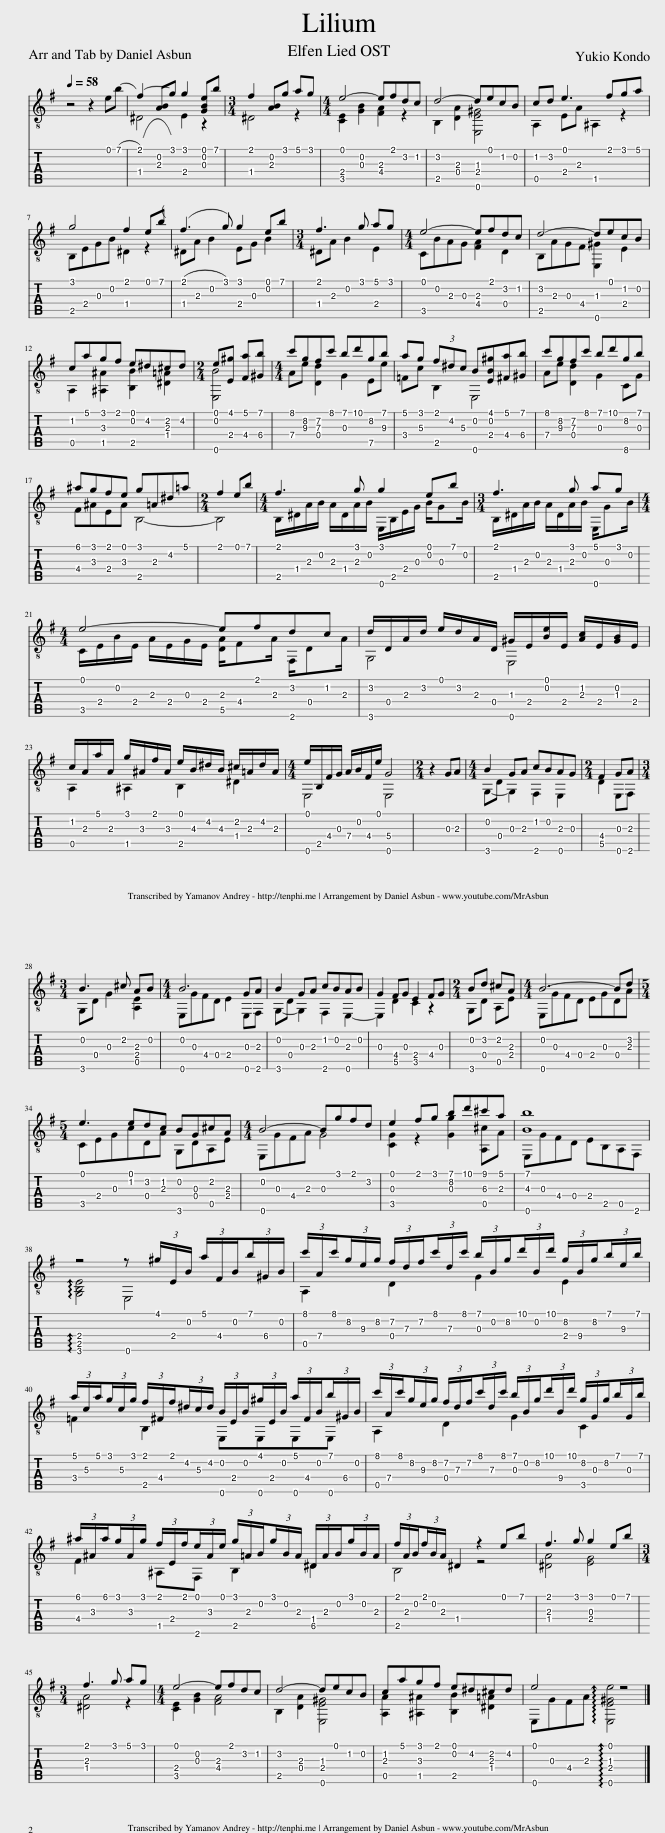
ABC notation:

X:1
%%score { ( 1 3 ) | ( 2 4 ) }
L:1/8
Q:1/4=58
M:none
I:linebreak $
K:G
V:1 treble-8
V:3 treble-8
V:2 tab stafflines=6 strings="E2,A2,D3,G3,B3,E4 nostems "
V:4 tab stafflines=6 strings="E2,A2,D3,G3,B3,E4 nostems "
V:1
 z4 z2 e(b | (f2) [AB]g) g2 [GBe]b |[M:3/4] f2 [AB]g ag |[M:4/4] e4- efdc | d4- decB | %5
 cd e3 fga |$ g4 f2 eb | (f3 g) g2 eb |[M:3/4] f3 g ag |[M:4/4] e4- efdc | %10
 d4- decB |$ cagf e^d^cd |[M:2/4] e[E^g] [Fa][^Gb] |[M:4/4] c'gfc' bd'gb | ag (3f^dc B[EB^g][^Fa][^Gb] | %15
 c'gfc' bd'gb |$ ^agfe g=A^d=a |[M:2/4] f2 eb |[M:4/4] f3 g g2 eb |[M:3/4] f3 g ag |$ %20
[M:4/4] e4- efdc | d/D/A/d/ e/d/A/D/ ^G/E/[Be]/E/ [Ac]/E/[GB]/E/ |$ c/A/a/A/ g/^A/f/A/ e/B/^d/B/ ^c/=A/d/A/ |[M:4/4] e/B,/F/G/ A/B/F/e/ G4 |[M:2/4] z2 GA | %25
[M:4/4] B2 GA cBAG |[M:2/4] F2 GA |$[M:3/4] B3 ^c AB |[M:4/4] B6 GA | B2 GA cBAB | %30
 G2 FG E2 FG |[M:2/4] Bd ^cA |[M:4/4] B6- Bd |$[M:5/4] e3 edc BG^cA |[M:4/4] B4- Bgfd | %35
 e2 fg bd'^c'a | [Bb]8 |$ z4 z (3^g/E/B/ (3a/F/B/(3b/^G/B/ | (3c'/A/c'/(3g/e/g/ (3f/d/f/(3c'/d/c'/ (3b/B/g/(3d'/B/d'/ (3g/B/g/(3b/e/b/ |$ (3a/c/a/(3g/c/g/ (3f/^F/f/(3^d/c/d/ (3B/E/B/(3^g/E/B/ (3a/F/B/(3b/^G/B/ | %40
 (3c'/A/c'/(3g/e/g/ (3f/d/f/(3c'/d/c'/ (3b/B/g/(3d'/B/d'/ (3g/G/g/(3b/G/b/ |$ (3^a/^A/a/(3g/A/g/ (3f/E/f/(3e/A/e/ (3g/=A/B/(3g/B/A/ (3^D/A/B/(3g/B/A/ | (3f/A/B/(3f/B/A/ ^D2 z2 eb | f3 g g2 eb |$[M:3/4] f3 g ag | %45
[M:4/4] e4- efdc | d4- decB | cagf e^d^cd | e4 z4 |] %49
V:2
 x4 x2 !1!E (!1!B | (!1!F2) [!3!A,!2!B,] !1!G) !1!G2 [!3!G,!2!B,!1!E] !1!B |[M:3/4] !1!F2 [!3!A,!2!B,] !1!G !1!A !1!G |[M:4/4] !1!E4- !1!E !1!F !2!D !2!C | !2!D4- !2!D !1!E !2!C !2!B, | %5
 !2!C !2!D !1!E3 !1!F !1!G !1!A |$ !1!G4 !1!F2 !1!E !1!B | (!1!F3 !1!G) !1!G2 !1!E !1!B |[M:3/4] !1!F3 !1!G !1!A !1!G |[M:4/4] !1!E4- !1!E !1!F !2!D !2!C | %10
 !2!D4- !2!D !1!E !2!C !2!B, |$ !2!C !1!A !1!G !1!F !1!E !2!^D !2!^C !2!D |[M:2/4] !1!E [!4!E,!1!^G] [!4!F,!1!A] [!4!^G,!1!B] |[M:4/4] !1!c !2!G !2!F !1!c !1!B !1!d !2!G !1!B | !1!A !1!G (3!1!F !2!^D !3!C !2!B, [!4!E,!2!B,!1!^G] [!4!F,!1!A] [!4!^G,!1!B] | %15
 !1!c !2!G !2!F !1!c !1!B !1!d !2!G !1!B |$ !1!^A !1!G !1!F !1!E !1!G !3!A, !2!^D !1!=A |[M:2/4] !1!F2 !1!E !1!B |[M:4/4] !1!F3 !1!G !1!G2 !1!E !1!B |[M:3/4] !1!F3 !1!G !1!A !1!G |$ %20
[M:4/4] !1!E4- !1!E !1!F !2!D !2!C | !2!D/ !4!D,/ !3!A,/ !2!D/ !1!E/ !2!D/ !3!A,/ !4!D,/ !3!^G,/ !4!E,/ [!2!B,!1!E]/ !4!E,/ [!3!A,!2!C]/ !4!E,/ [!3!G,!2!B,]/ !4!E,/ |$ !2!C/ !3!A,/ !1!A/ !3!A,/ !1!G/ !3!^A,/ !1!F/ !3!A,/ !1!E/ !3!B,/ !2!^D/ !3!B,/ !2!^C/ !3!=A,/ !2!D/ !3!A,/ |[M:4/4] !1!E/ !5!B,,/ !4!F,/ !3!G,/ !4!A,/ !2!B,/ !4!F,/ !1!E/ !4!G,4 |[M:2/4] x2 !3!G, !3!A, | %25
[M:4/4] !2!B,2 !3!G, !3!A, !2!C !2!B, !3!A, !3!G, |[M:2/4] !4!F,2 !3!G, !3!A, |$[M:3/4] !2!B,3 !2!^C !3!A, !2!B, |[M:4/4] !2!B,6 !3!G, !3!A, | !2!B,2 !3!G, !3!A, !2!C !2!B, !3!A, !2!B, | %30
 !3!G,2 !4!F, !3!G, !4!E,2 !4!F, !3!G, |[M:2/4] !2!B, !2!D !2!^C !3!A, |[M:4/4] !2!B,6- !2!B, !2!D |$[M:5/4] !1!E3 !1!E !2!D !2!C !2!B, !3!G, !2!^C !3!A, |[M:4/4] !2!B,4- !2!B, !1!G !1!F !2!D | %35
 !1!E2 !1!F !1!G !1!B !1!d !1!^c !1!A | [!3!B,!1!B]8 |$ x4 x (3!1!^G/ !4!E,/ !2!B,/ (3!1!A/ !4!F,/ !2!B,/ (3!1!B/ !4!^G,/ !2!B,/ | (3!1!c/ !4!A,/ !1!c/ (3!2!G/ !3!E/ !2!G/ (3!2!F/ !3!D/ !2!F/ (3!1!c/ !3!D/ !1!c/ (3!1!B/ !2!B,/ !2!G/ (3!1!d/ !2!B,/ !1!d/ (3!2!G/ !4!B,/ !2!G/ (3!1!B/ !3!E/ !1!B/ |$ (3!1!A/ !3!C/ !1!A/ (3!1!G/ !3!C/ !1!G/ (3!1!F/ !4!F,/ !1!F/ (3!2!^D/ !3!C/ !2!D/ (3!2!B,/ !4!E,/ !2!B,/ (3!1!^G/ !4!E,/ !2!B,/ (3!1!A/ !4!F,/ !2!B,/ (3!1!B/ !4!^G,/ !2!B,/ | %40
 (3!1!c/ !4!A,/ !1!c/ (3!2!G/ !3!E/ !2!G/ (3!2!F/ !3!D/ !2!F/ (3!1!c/ !3!D/ !1!c/ (3!1!B/ !2!B,/ !2!G/ (3!1!d/ !4!B,/ !1!d/ (3!2!G/ !3!G,/ !2!G/ (3!1!B/ !3!G,/ !1!B/ |$ (3!1!^A/ !3!^A,/ !1!A/ (3!1!G/ !3!A,/ !1!G/ (3!1!F/ !4!E,/ !1!F/ (3!1!E/ !3!A,/ !1!E/ (3!1!G/ !3!=A,/ !2!B,/ (3!1!G/ !2!B,/ !3!A,/ (3!4!^D,/ !3!A,/ !2!B,/ (3!1!G/ !2!B,/ !3!A,/ | (3!1!F/ !3!A,/ !2!B,/ (3!1!F/ !2!B,/ !3!A,/ !4!^D,2 x2 !1!E !1!B | !1!F3 !1!G !1!G2 !1!E !1!B |$[M:3/4] !1!F3 !1!G !1!A !1!G | %45
[M:4/4] !1!E4- !1!E !1!F !2!D !2!C | !2!D4- !2!D !1!E !2!C !2!B, | !2!C !1!A !1!G !1!F !1!E !2!^D !2!^C !2!D | !1!E4 x4 |] %49
V:3
 x8 | ^D4 E2 z2 |[M:3/4] ^D4 z2 |[M:4/4] [CE]2 [GB]2 [FA]2 z2 | B,2 [DA]2 [E,E^G]4 | %5
 A,2 EA ^A,2 z2 |$ B,EGB ^D2 z2 | ^DA B2 EG B2 |[M:3/4] ^DA B2 E2 |[M:4/4] CBAG [FA]2 D2 | %10
 B,AGF [E,^G]2 E2 |$ A,2 [^A,^A]2 [B,B]2 [^D=A]2 |[M:2/4] [E,B]4 |[M:4/4] Ae [Dd]2 G2 Ee | =Fc B,2 E,4 | %15
 Ae [Dd]2 G2 CG |$ F^AEA B,4- |[M:2/4] B,4 |[M:4/4] B,/^D/A/B/ A/D/A/B/ E,/B,/E/G/ B/GB/ |[M:3/4] B,/^D/A/B/ A/D/A/B/ E,/GB/ |$ %20
[M:4/4] C/E/B/E/ A/E/G/E/ [DA]/FA/ F,/DA/ | G,4 E,4 |$ A,2 ^A,2 B,2 ^D2 |[M:4/4] E,4 E,4 |[M:2/4] x4 | %25
[M:4/4] G,-D G,2 F,2 E,2 |[M:2/4] D2 E,F, |$[M:3/4] G,D G2 [A,E]2 |[M:4/4] E,GFD E2 E,F, | G,-D G,2 F,2 E,2- | %30
 E,2 D2 C2 z2 |[M:2/4] G,D A,E |[M:4/4] E,GFD EGDA |$[M:5/4] CEGcDA G,DA,E |[M:4/4] E,GFA G4 | %35
 [CG]2 z2 [Gg]2 [A,^c]A | E,GFD EB,A,F, |$ !arpeggio![G,B,E]4 E,4 | A,2 D2 G2 E2 |$ =F2 B,2 E,E,E,E, | %40
 A,2 D2 G2 C2 |$ F2 ^A,F, B,2 ^D2 | B,4 z4 | [^DA]4 [EG]4 |$[M:3/4] [^DA]4 z2 | %45
[M:4/4] [CE]2 [GB]2 [FA]4 | B,2 [DA]2 [E,E^G]4 | [A,A]2 [^A,^A]2 [B,B]2 [^D=A]2 | E,GFA !arpeggio![E,E^Ge]4 |] %49
V:4
 x8 | !4!^D,4 !4!E,2 x2 |[M:3/4] !4!^D,4 x2 |[M:4/4] [!5!C,!4!E,]2 [!3!G,!2!B,]2 [!4!F,!3!A,]2 x2 | !5!B,,2 [!4!D,!3!A,]2 [!6!E,,!4!E,!3!^G,]4 | %5
 !5!A,,2 !4!E, !3!A, !5!^A,,2 x2 |$ !5!B,, !4!E, !3!G, !2!B, !4!^D,2 x2 | !4!^D, !3!A, !2!B,2 !4!E, !3!G, !2!B,2 |[M:3/4] !4!^D, !3!A, !2!B,2 !4!E,2 |[M:4/4] !5!C, !2!B, !3!A, !3!G, [!4!F,!3!A,]2 !4!D,2 | %10
 !5!B,, !3!A, !3!G, !4!F, [!6!E,,!3!^G,]2 !4!E,2 |$ !5!A,,2 [!5!^A,,!3!^A,]2 [!5!B,,!2!B,]2 [!4!^D,!3!=A,]2 |[M:2/4] [!6!E,,!2!B,]4 |[M:4/4] !4!A, !3!E [!4!D,!3!D]2 !3!G,2 !5!E, !3!E | !4!=F, !3!C !5!B,,2 !6!E,,4 | %15
 !4!A, !3!E [!4!D,!3!D]2 !3!G,2 !6!C, !3!G, |$ !4!F, !3!^A, !4!E, !3!A, !5!B,,4- |[M:2/4] !5!B,,4 |[M:4/4] !5!B,,/ !4!^D,/ !3!A,/ !2!B,/ !3!A,/ !4!D,/ !3!A,/ !2!B,/ !6!E,,/ !5!B,,/ !4!E,/ !3!G,/ !2!B,/ !3!G, !2!B,/ |[M:3/4] !5!B,,/ !4!^D,/ !3!A,/ !2!B,/ !3!A,/ !4!D,/ !3!A,/ !2!B,/ !6!E,,/ !3!G, !2!B,/ |$ %20
[M:4/4] !5!C,/ !4!E,/ !2!B,/ !4!E,/ !3!A,/ !4!E,/ !3!G,/ !4!E,/ [!5!D,!3!A,]/ !4!F, !3!A,/ !6!F,,/ !4!D, !3!A,/ | !6!G,,4 !6!E,,4 |$ !5!A,,2 !5!^A,,2 !5!B,,2 !4!^D,2 |[M:4/4] !6!E,,4 !6!E,,4 |[M:2/4] x4 | %25
[M:4/4] !6!G,,- !4!D, !6!G,,2 !6!F,,2 !6!E,,2 |[M:2/4] !5!D,2 !6!E,, !6!F,, |$[M:3/4] !6!G,, !4!D, !3!G,2 [!5!A,,!4!E,]2 |[M:4/4] !6!E,, !3!G, !4!F, !4!D, !4!E,2 !6!E,, !6!F,, | !6!G,,- !4!D, !6!G,,2 !6!F,,2 !6!E,,2- | %30
 !6!E,,2 !5!D,2 !5!C,2 x2 |[M:2/4] !6!G,, !4!D, !5!A,, !4!E, |[M:4/4] !6!E,, !3!G, !4!F, !4!D, !4!E, !3!G, !4!D, !3!A, |$[M:5/4] !5!C, !4!E, !3!G, !2!C !4!D, !3!A, !6!G,, !4!D, !5!A,, !4!E, |[M:4/4] !6!E,, !3!G, !4!F, !3!A, !3!G,4 | %35
 [!5!C,!3!G,]2 x2 [!3!G,!2!G]2 [!5!A,,!3!^C] !3!A, | !6!E,, !3!G, !4!F, !4!D, !4!E, !5!B,, !5!A,, !6!F,, |$ !arpeggio![!6!G,,!5!B,,!4!E,]4 !6!E,,4 | !5!A,,2 !4!D,2 !3!G,2 !4!E,2 |$ !4!=F,2 !5!B,,2 !6!E,, !6!E,, !6!E,, !6!E,, | %40
 !5!A,,2 !4!D,2 !3!G,2 !5!C,2 |$ !4!F,2 !5!^A,, !6!F,, !5!B,,2 !5!^D,2 | !5!B,,4 x4 | [!4!^D,!3!A,]4 [!4!E,!3!G,]4 |$[M:3/4] [!4!^D,!3!A,]4 x2 | %45
[M:4/4] [!5!C,!4!E,]2 [!3!G,!2!B,]2 [!4!F,!3!A,]4 | !5!B,,2 [!4!D,!3!A,]2 [!6!E,,!4!E,!3!^G,]4 | [!5!A,,!3!A,]2 [!5!^A,,!3!^A,]2 [!5!B,,!2!B,]2 [!4!^D,!3!=A,]2 | !6!E,, !3!G, !4!F, !3!A, !arpeggio![!6!E,,!4!E,!3!^G,!1!E]4 |] %49
